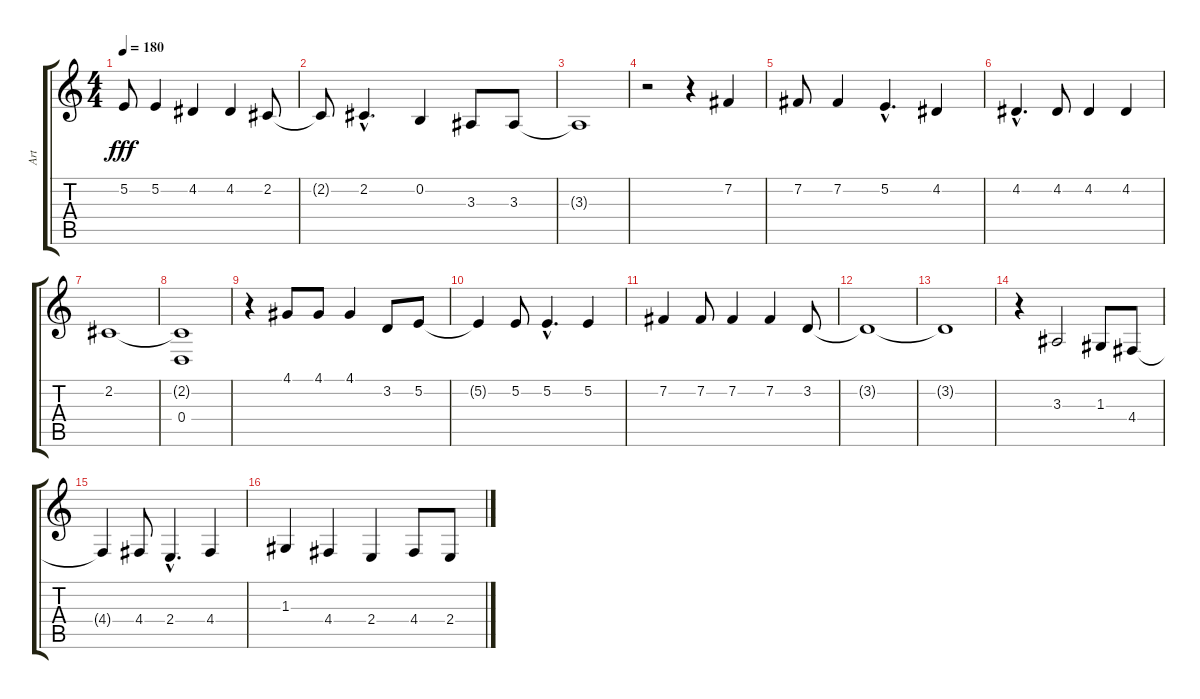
\track ("Art" "Art") {instrument clarinet}
\staff {score tabs}
\tuning (E4 B3 G3 D3 A2 E2) {hide}
\ts (4 4)
\tempo 180
\clef g2
\ks c
5.2{t}.8{dy fff} 5.2.4 4.2.4 4.2.4 2.2.8 |
2.2{t}.8 2.2{hac}.4{d} 0.2.4 3.3.8 3.3.8 |
3.3{t}.1 |
r.2 r.4 7.2.4 |
7.2.8 7.2.4 5.2{hac}.4{d} 4.2.4 |
4.2{hac}.4{d} 4.2.8 4.2.4 4.2.4 |
2.2.1 |
(2.2{t} 0.4).1 |
r.4 4.1.8 4.1.8 4.1.4 3.2.8 5.2.8 |
5.2{t}.4 5.2.8 5.2{hac}.4{d} 5.2.4 |
7.2.4 7.2.8 7.2.4 7.2.4 3.2.8 |
3.2{t}.1 |
3.2{t}.1 |
r.4 3.3.2 1.3.8 4.4.8 |
4.4{t}.4 4.4.8 2.4{hac}.4{d} 4.4.4 |
1.3.4 4.4.4 2.4.4 4.4.8 2.4.8
